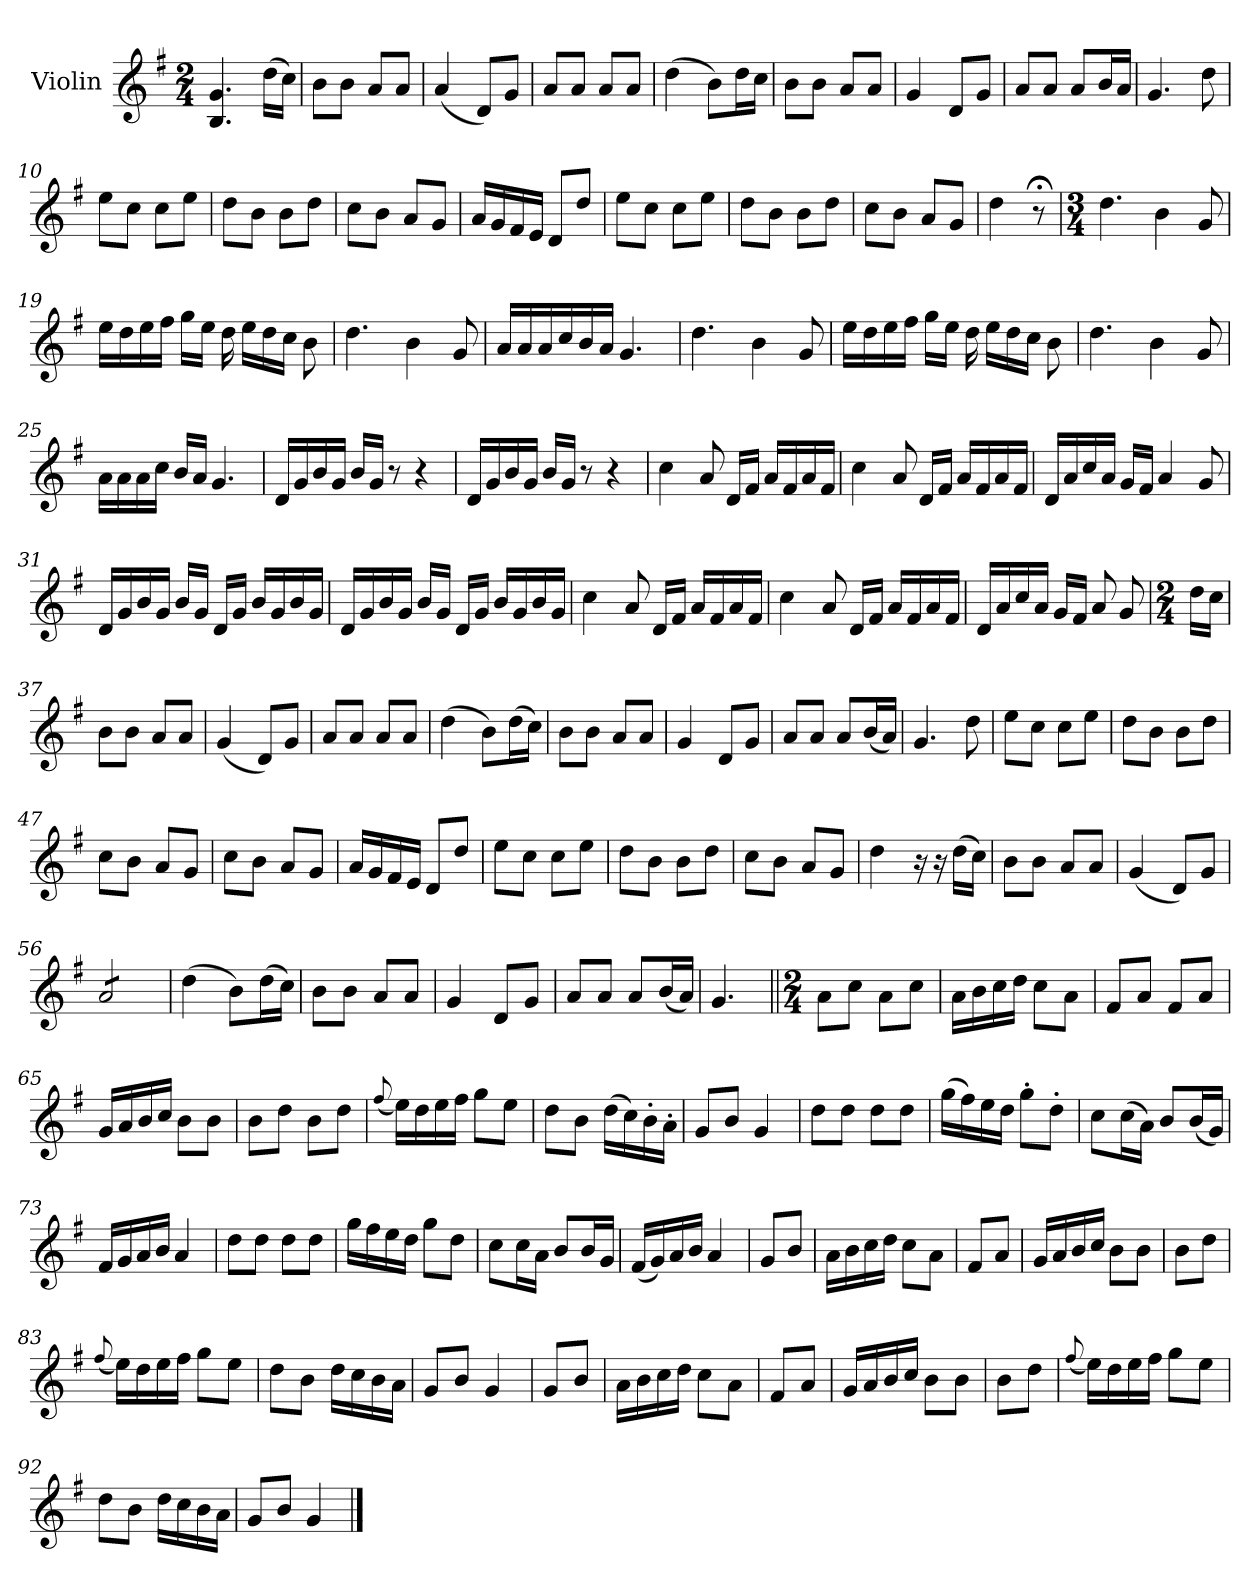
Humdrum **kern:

**kern
*part1
*staff1
*I"Violin
*I'Vln.
*clefG2
*k[f#]
*M2/4
=1
4.B/ 4.g/
(>16dd\LL
16cc\JJ)
=2
8b\L
8b\J
8a/L
8a/J
=3
(<4a/
8d/L)
8g/J
=4
8a/L
8a/J
8a/L
8a/J
=5
(>4dd\
8b\L)
16dd\L
16cc\JJ
=6
8b\L
8b\J
8a/L
8a/J
=7
4g/
8d/L
8g/J
!!LO:LB:g=z
=8
8a/L
8a/J
8a/L
16b/L
16a/JJ
=9
4.g/
8dd\
=10
8ee\L
8cc\J
8cc\L
8ee\J
=11
8dd\L
8b\J
8b\L
8dd\J
=12
8cc\L
8b\J
8a/L
8g/J
=13
16a/LL
16g/
16f#/
16e/JJ
8d/L
8dd/J
=14
8ee\L
8cc\J
8cc\L
8ee\J
=15
8dd\L
8b\J
8b\L
8dd\J
!!LO:LB:g=z
=16
8cc\L
8b\J
8a/L
8g/J
=17
4dd\
8r;<
=18
*M3/4
4.dd\
4b\
8g/
=19
16ee\LL
16dd\
16ee\
16ff#\JJ
16gg\LL
16ee\JJ
16dd\
16ee\LL
16dd\
16cc\JJ
8b\
=20
4.dd\
4b\
8g/
=21
16a/LL
16a/
16a/
16cc/
16b/
16a/JJ
4.g/
!!LO:LB:g=z
=22
4.dd\
4b\
8g/
=23
16ee\LL
16dd\
16ee\
16ff#\JJ
16gg\LL
16ee\JJ
16dd\
16ee\LL
16dd\
16cc\JJ
8b\
=24
4.dd\
4b\
8g/
=25
16a\LL
16a\
16a\
16cc\JJ
16b/LL
16a/JJ
4.g/
=26
16d/LL
16g/
16b/
16g/JJ
16b/LL
16g/JJ
8r
4r
!!LO:LB:g=z
=27
16d/LL
16g/
16b/
16g/JJ
16b/LL
16g/JJ
8r
4r
=28
4cc\
8a/
16d/LL
16f#/JJ
16a/LL
16f#/
16a/
16f#/JJ
=29
4cc\
8a/
16d/LL
16f#/JJ
16a/LL
16f#/
16a/
16f#/JJ
=30
16d/LL
16a/
16cc/
16a/JJ
16g/LL
16f#/JJ
4a/
8g/
!!LO:LB:g=z
=31
16d/LL
16g/
16b/
16g/JJ
16b/LL
16g/JJ
16d/LL
16g/JJ
16b/LL
16g/
16b/
16g/JJ
=32
16d/LL
16g/
16b/
16g/JJ
16b/LL
16g/JJ
16d/LL
16g/JJ
16b/LL
16g/
16b/
16g/JJ
!!LO:LB:g=z
=33
4cc\
8a/
16d/LL
16f#/JJ
16a/LL
16f#/
16a/
16f#/JJ
=34
4cc\
8a/
16d/LL
16f#/JJ
16a/LL
16f#/
16a/
16f#/JJ
=35
16d/LL
16a/
16cc/
16a/JJ
16g/LL
16f#/JJ
8a/
8g/
=36
*M2/4
16dd\LL
16cc\JJ
=37
8b\L
8b\J
8a/L
8a/J
=38
(<4g/
8d/L)
8g/J
=39
8a/L
8a/J
8a/L
8a/J
!!LO:LB:g=z
=40
(>4dd\
8b\L)
(>16dd\L
16cc\JJ)
=41
8b\L
8b\J
8a/L
8a/J
=42
4g/
8d/L
8g/J
=43
8a/L
8a/J
8a/L
(<16b/L
16a/JJ)
=44
4.g/
8dd\
=45
8ee\L
8cc\J
8cc\L
8ee\J
=46
8dd\L
8b\J
8b\L
8dd\J
=47
8cc\L
8b\J
8a/L
8g/J
!!LO:LB:g=z
=48
8cc\L
8b\J
8a/L
8g/J
=49
16a/LL
16g/
16f#/
16e/JJ
8d/L
8dd/J
=50
8ee\L
8cc\J
8cc\L
8ee\J
=51
8dd\L
8b\J
8b\L
8dd\J
=52
8cc\L
8b\J
8a/L
8g/J
=53
4dd\
16r
16r
(>16dd\LL
16cc\JJ)
=54
8b\L
8b\J
8a/L
8a/J
=55
(<4g/
8d/L)
8g/J
!!LO:LB:g=z
=56
*tremolo
8a/L
8a/
8a/
8a/J
*Xtremolo
=57
(>4dd\
8b\L)
(>16dd\L
16cc\JJ)
=58
8b\L
8b\J
8a/L
8a/J
=59
4g/
8d/L
8g/J
=60
8a/L
8a/J
8a/L
(<16b/L
16a/JJ)
=61
4.g/
=62||
*M2/4
8a\L
8cc\J
8a\L
8cc\J
=63
16a\LL
16b\
16cc\
16dd\JJ
8cc\L
8a\J
!!LO:PB:g=z
=64
8f#/L
8a/J
8f#/L
8a/J
=65
16g/LL
16a/
16b/
16cc/JJ
8b\L
8b\J
=66
8b\L
8dd\J
8b\L
8dd\J
=67
(<8qqff#/
16ee\LL)
16dd\
16ee\
16ff#\JJ
8gg\L
8ee\J
=68
8dd\L
8b\J
(>16dd\LL
16cc\)
16b'\
16a'\JJ
=69
8g/L
8b/J
4g/
=70
8dd\L
8dd\J
8dd\L
8dd\J
!!LO:PB:g=z
=71
(>16gg\LL
16ff#\)
16ee\
16dd\JJ
8gg'\L
8dd'\J
=72
8cc\L
(>16cc\L
16a\JJ)
8b/L
(<16b/L
16g/JJ)
=73
16f#/LL
16g/
16a/
16b/JJ
4a/
=74
8dd\L
8dd\J
8dd\L
8dd\J
=75
16gg\LL
16ff#\
16ee\
16dd\JJ
8gg\L
8dd\J
=76
8cc\L
16cc\L
16a\JJ
8b/L
16b/L
16g/JJ
=77
(<16f#/LL
16g/)
16a/
16b/JJ
4a/
!!LO:LB:g=z
=78
!LO:N:vis=4
*tremolo
8g/L
!LO:N:vis=4
8b/J
*Xtremolo
=79
16a\LL
16b\
16cc\
16dd\JJ
8cc\L
8a\J
=80
!LO:N:vis=4
*tremolo
8f#/L
!LO:N:vis=4
8a/J
*Xtremolo
=81
16g/LL
16a/
16b/
16cc/JJ
8b\L
8b\J
=82
!LO:N:vis=4
*tremolo
8b\L
!LO:N:vis=4
8dd\J
*Xtremolo
=83
(<8qqff#/
16ee\LL)
16dd\
16ee\
16ff#\JJ
8gg\L
8ee\J
=84
8dd\L
8b\J
16dd\LL
16cc\
16b\
16a\JJ
=85
8g/L
8b/J
4g/
!!LO:LB:g=z
=86
!LO:N:vis=4
*tremolo
8g/L
!LO:N:vis=4
8b/J
*Xtremolo
=87
16a\LL
16b\
16cc\
16dd\JJ
8cc\L
8a\J
=88
!LO:N:vis=4
*tremolo
8f#/L
!LO:N:vis=4
8a/J
*Xtremolo
=89
16g/LL
16a/
16b/
16cc/JJ
8b\L
8b\J
=90
!LO:N:vis=4
*tremolo
8b\L
!LO:N:vis=4
8dd\J
*Xtremolo
=91
(<8qqff#/
16ee\LL)
16dd\
16ee\
16ff#\JJ
8gg\L
8ee\J
=92
8dd\L
8b\J
16dd\LL
16cc\
16b\
16a\JJ
=93
8g/L
8b/J
4g/
==
*-
